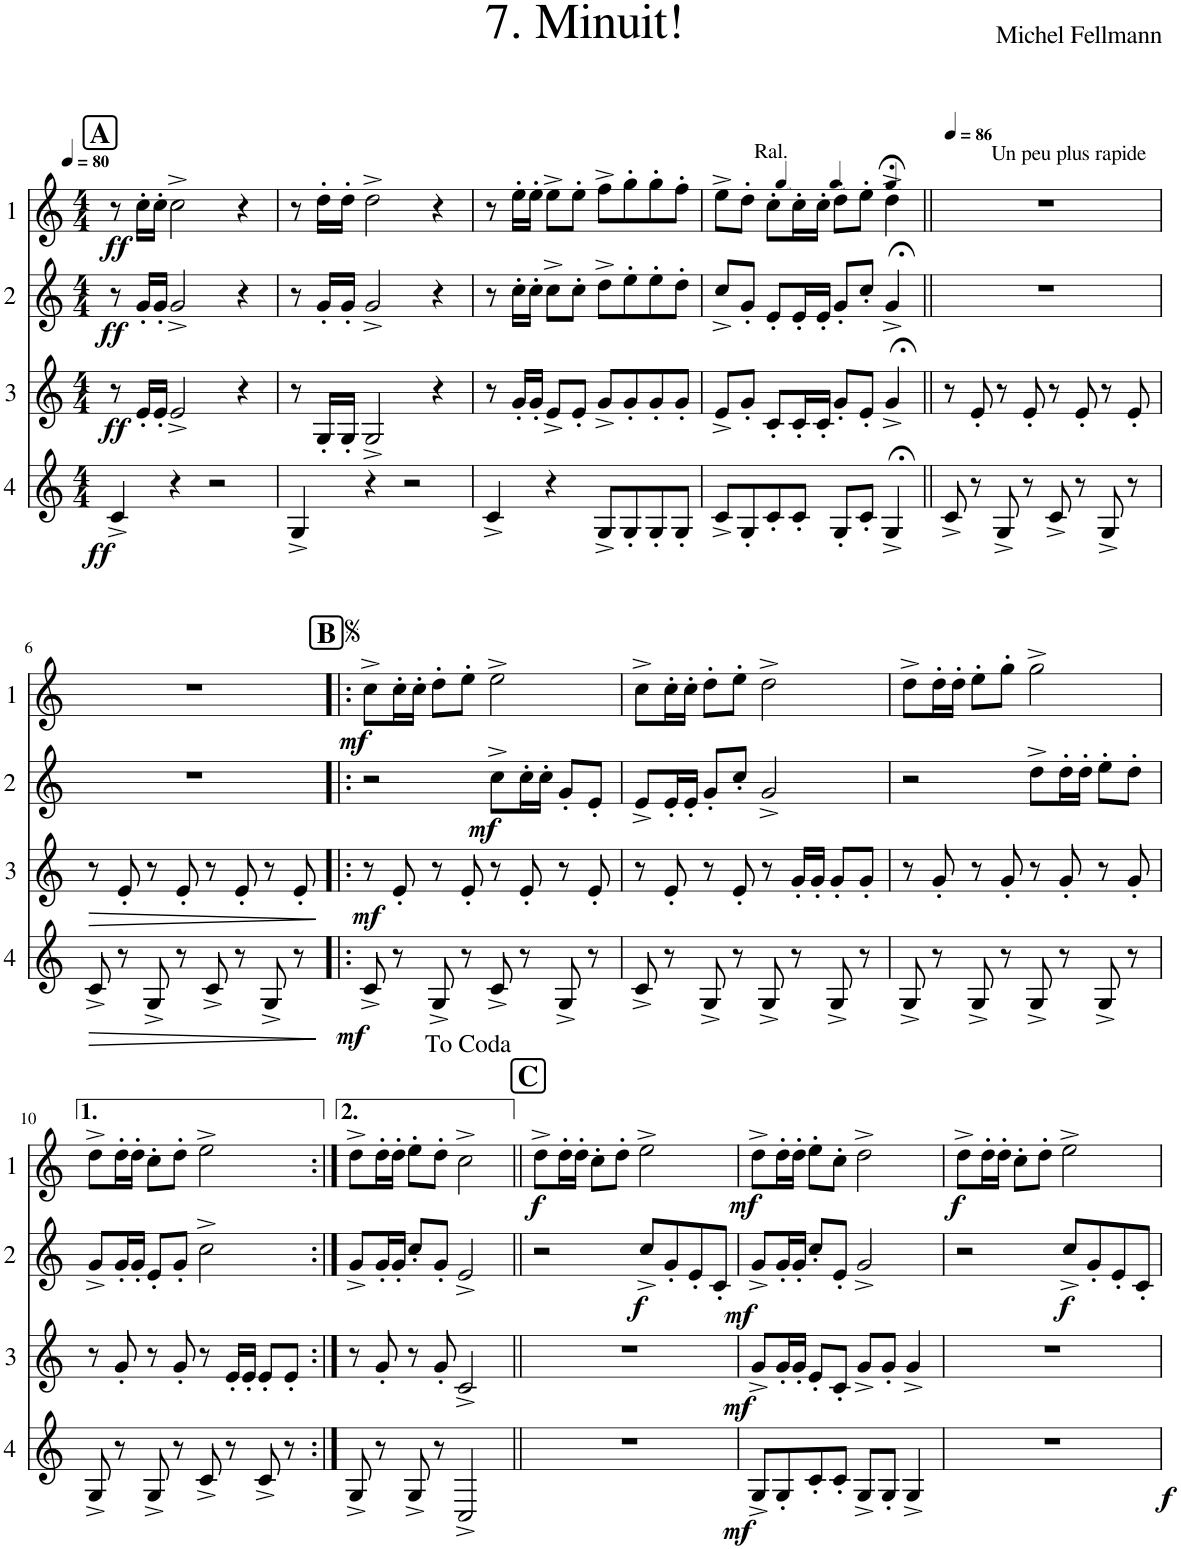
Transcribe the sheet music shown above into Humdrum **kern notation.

**kern	**dynam	**kern	**dynam	**kern	**dynam	**kern	**dynam
*part4	*part4	*part3	*part3	*part2	*part2	*part1	*part1
*staff4	*staff4	*staff3	*staff3	*staff2	*staff2	*staff1	*staff1
*I"4	*	*I"3	*	*I"2	*	*I"1	*
*clefG2	*	*clefG2	*	*clefG2	*	*clefG2	*
*Trd4c7	*	*Trd4c7	*	*Trd4c7	*	*Trd4c7	*
*k[]	*	*k[]	*	*k[]	*	*k[]	*
*M4/4	*	*M4/4	*	*M4/4	*	*M4/4	*
*MM80	*	*MM80	*	*MM80	*	*MM80	*
!!LO:REH:place=s1:a:B:cj:fs=14:t=A
=1	=1	=1	=1	=1	=1	=1	=1
!	!LO:DY:b	!	!LO:DY:b	!	!LO:DY:b	!	!LO:DY:b
4c^/	ff	8r	ff	8r	ff	8r	ff
.	.	16e'/LL	.	16g'/LL	.	16cc'\LL	.
.	.	16e'/JJ	.	16g'/JJ	.	16cc'\JJ	.
4r	.	2e^/	.	2g^/	.	2cc^\	.
2r	.	.	.	.	.	.	.
.	.	4r	.	4r	.	4r	.
=2	=2	=2	=2	=2	=2	=2	=2
4G^/	.	8r	.	8r	.	8r	.
.	.	16G'/LL	.	16g'/LL	.	16dd'\LL	.
.	.	16G'/JJ	.	16g'/JJ	.	16dd'\JJ	.
4r	.	2G^/	.	2g^/	.	2dd^\	.
2r	.	.	.	.	.	.	.
.	.	4r	.	4r	.	4r	.
=3	=3	=3	=3	=3	=3	=3	=3
4c^/	.	8r	.	8r	.	8r	.
.	.	16g'/LL	.	16cc'\LL	.	16ee'\LL	.
.	.	16g'/JJ	.	16cc'\JJ	.	16ee'\JJ	.
4r	.	8e^/L	.	8cc^\L	.	8ee^\L	.
.	.	8e'/J	.	8cc'\J	.	8ee'\J	.
8G^/L	.	8g^/L	.	8dd^\L	.	8ff^\L	.
8G'/	.	8g'/	.	8ee'\	.	8gg'\	.
8G'/	.	8g'/	.	8ee'\	.	8gg'\	.
8G'/J	.	8g'/J	.	8dd'\J	.	8ff'\J	.
=4	=4	=4	=4	=4	=4	=4	=4
!	!	!	!	!	!	!LO:TX:a:t=Ral.	!
8c^/L	.	8e^/L	.	8cc^/L	.	8ee^\L	.
8G'/	.	8g'/J	.	8g'/J	.	8dd'\J	.
*	*	*	*	*	*	*MM70	*
8c'/	.	8c'/L	.	8e'/L	.	8cc'\L	.
8c'/J	.	16c'/L	.	16e'/L	.	16cc'\L	.
.	.	16c'/JJ	.	16e'/JJ	.	16cc'\JJ	.
*	*	*	*	*	*	*MM60	*
8G'/L	.	8g'/L	.	8g'/L	.	8dd'\L	.
8c'/J	.	8e'/J	.	8cc'/J	.	8ee'\J	.
*	*	*	*	*	*	*MM30	*
4G;<^/	.	4g;<^/	.	4g;<^/	.	4dd;<^\	.
=5||	=5||	=5||	=5||	=5||	=5||	=5||	=5||
*	*	*	*	*	*	*MM86	*
!	!	!	!	!	!	!LO:TX:a:t=Un peu plus rapide	!
8c^/	.	8r	.	1r	.	1r	.
8r	.	8e'/	.	.	.	.	.
8G^/	.	8r	.	.	.	.	.
8r	.	8e'/	.	.	.	.	.
8c^/	.	8r	.	.	.	.	.
8r	.	8e'/	.	.	.	.	.
8G^/	.	8r	.	.	.	.	.
8r	.	8e'/	.	.	.	.	.
!!LO:LB:g=z
=6	=6	=6	=6	=6	=6	=6	=6
!	!LO:HP:b	!	!LO:HP:b	!	!	!	!
8c^/	>	8r	>	1r	.	1r	.
8r	.	8e'/	.	.	.	.	.
8G^/	.	8r	.	.	.	.	.
8r	.	8e'/	.	.	.	.	.
8c^/	.	8r	.	.	.	.	.
8r	.	8e'/	.	.	.	.	.
8G^/	.	8r	.	.	.	.	.
8r	.	8e'/	.	.	.	.	.
.	]	.	]	.	.	.	.
!!LO:REH:place=s1:a:B:cj:fs=14:t=B
=7!|:	=7!|:	=7!|:	=7!|:	=7!|:	=7!|:	=7!|:	=7!|:
!	!LO:DY:b	!	!LO:DY:b	!	!	!	!LO:DY:b
8c^/	mf	8r	mf	2r	.	8cc^\L	mf
8r	.	8e'/	.	.	.	16cc'\L	.
.	.	.	.	.	.	16cc'\JJ	.
8G^/	.	8r	.	.	.	8dd'\L	.
8r	.	8e'/	.	.	.	8ee'\J	.
!	!	!	!	!	!LO:DY:b	!	!
8c^/	.	8r	.	8cc^\L	mf	2ee^\	.
8r	.	8e'/	.	16cc'\L	.	.	.
.	.	.	.	16cc'\JJ	.	.	.
8G^/	.	8r	.	8g'/L	.	.	.
8r	.	8e'/	.	8e'/J	.	.	.
=8	=8	=8	=8	=8	=8	=8	=8
8c^/	.	8r	.	8e^/L	.	8cc^\L	.
8r	.	8e'/	.	16e'/L	.	16cc'\L	.
.	.	.	.	16e'/JJ	.	16cc'\JJ	.
8G^/	.	8r	.	8g'/L	.	8dd'\L	.
8r	.	8e'/	.	8cc'/J	.	8ee'\J	.
8G^/	.	8r	.	2g^/	.	2dd^\	.
8r	.	16g'/LL	.	.	.	.	.
.	.	16g'/JJ	.	.	.	.	.
8G^/	.	8g'/L	.	.	.	.	.
8r	.	8g'/J	.	.	.	.	.
=9	=9	=9	=9	=9	=9	=9	=9
8G^/	.	8r	.	2r	.	8dd^\L	.
8r	.	8g'/	.	.	.	16dd'\L	.
.	.	.	.	.	.	16dd'\JJ	.
8G^/	.	8r	.	.	.	8ee'\L	.
8r	.	8g'/	.	.	.	8gg'\J	.
8G^/	.	8r	.	8dd^\L	.	2gg^\	.
8r	.	8g'/	.	16dd'\L	.	.	.
.	.	.	.	16dd'\JJ	.	.	.
8G^/	.	8r	.	8ee'\L	.	.	.
8r	.	8g'/	.	8dd'\J	.	.	.
!!LO:LB:g=z
=10	=10	=10	=10	=10	=10	=10	=10
8G^/	.	8r	.	8g^/L	.	8dd^\L	.
8r	.	8g'/	.	16g'/L	.	16dd'\L	.
.	.	.	.	16g'/JJ	.	16dd'\JJ	.
8G^/	.	8r	.	8e'/L	.	8cc'\L	.
8r	.	8g'/	.	8g'/J	.	8dd'\J	.
8c^/	.	8r	.	2cc^\	.	2ee^\	.
8r	.	16e'/LL	.	.	.	.	.
.	.	16e'/JJ	.	.	.	.	.
8c^/	.	8e'/L	.	.	.	.	.
8r	.	8e'/J	.	.	.	.	.
=11:|!	=11:|!	=11:|!	=11:|!	=11:|!	=11:|!	=11:|!	=11:|!
8G^/	.	8r	.	8g^/L	.	8dd^\L	.
8r	.	8g'/	.	16g'/L	.	16dd'\L	.
.	.	.	.	16g'/JJ	.	16dd'\JJ	.
8G^/	.	8r	.	8cc'/L	.	8ee'\L	.
8r	.	8g'/	.	8g'/J	.	8dd'\J	.
2C^/	.	2c^/	.	2e^/	.	2cc^\	.
!!LO:REH:place=s1:a:B:cj:fs=14:t=C
=12||	=12||	=12||	=12||	=12||	=12||	=12||	=12||
!	!	!	!	!	!	!	!LO:DY:b
1r	.	1r	.	2r	.	8dd^\L	f
.	.	.	.	.	.	16dd'\L	.
.	.	.	.	.	.	16dd'\JJ	.
.	.	.	.	.	.	8cc'\L	.
.	.	.	.	.	.	8dd'\J	.
!	!	!	!	!	!LO:DY:b	!	!
.	.	.	.	8cc^/L	f	2ee^\	.
.	.	.	.	8g'/	.	.	.
.	.	.	.	8e'/	.	.	.
.	.	.	.	8c'/J	.	.	.
=13	=13	=13	=13	=13	=13	=13	=13
!	!LO:DY:b	!	!LO:DY:b	!	!LO:DY:b	!	!LO:DY:b
8G^/L	mf	8g^/L	mf	8g^/L	mf	8dd^\L	mf
8G'/	.	16g'/L	.	16g'/L	.	16dd'\L	.
.	.	16g'/JJ	.	16g'/JJ	.	16dd'\JJ	.
8c'/	.	8e'/L	.	8cc'/L	.	8ee'\L	.
8c'/J	.	8c'/J	.	8e'/J	.	8cc'\J	.
8G^/L	.	8g^/L	.	2g^/	.	2dd^\	.
8G'/J	.	8g'/J	.	.	.	.	.
4G^/	.	4g^/	.	.	.	.	.
=14	=14	=14	=14	=14	=14	=14	=14
!	!LO:DY:b	!	!	!	!	!	!LO:DY:b
1r	f	1r	.	2r	.	8dd^\L	f
.	.	.	.	.	.	16dd'\L	.
.	.	.	.	.	.	16dd'\JJ	.
.	.	.	.	.	.	8cc'\L	.
.	.	.	.	.	.	8dd'\J	.
!	!	!	!	!	!LO:DY:b	!	!
.	.	.	.	8cc^/L	f	2ee^\	.
.	.	.	.	8g'/	.	.	.
.	.	.	.	8e'/	.	.	.
.	.	.	.	8c'/J	.	.	.
=	=	=	=	=	=	=	=
*-	*-	*-	*-	*-	*-	*-	*-
